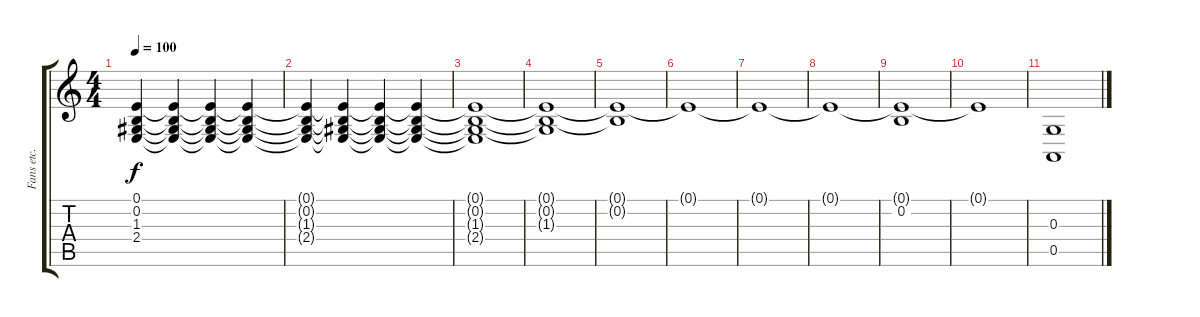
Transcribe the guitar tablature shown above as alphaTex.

\track ("Fans etc." "Fans etc.") {instrument applause}
\staff {score tabs}
\tuning (E4 B3 G3 D3 A2 E2) {hide}
\ts (4 4)
\tempo 100
\clef g2
\ks c
(0.1{t} 0.2{t} 1.3{t} 2.4{t}).4{dy f volume 16} (0.1{t} 0.2{t} 1.3{t} 2.4{t}).4 (0.1{t} 0.2{t} 1.3{t} 2.4{t}).4{volume 15} (0.1{t} 0.2{t} 1.3{t} 2.4{t}).4 |
(0.1{t} 0.2{t} 1.3{t} 2.4{t}).4{volume 10} (0.1{t} 0.2{t} 1.3{t} 2.4{t}).4 (0.1{t} 0.2{t} 1.3{t} 2.4{t}).4{volume 10} (0.1{t} 0.2{t} 1.3{t} 2.4{t}).4 |
(0.1{t} 0.2{t} 1.3{t} 2.4{t}).1{volume 10} |
(0.1{t} 0.2{t} 1.3{t}).1{volume 10} |
(0.1{t} 0.2{t}).1{volume 11} |
0.1{t}.1{volume 10} |
0.1{t}.1 |
0.1{t}.1{volume 8} |
(0.1{t} 0.2).1{volume 6} |
0.1{t}.1{volume 5} |
(0.3 0.5).1{volume 3}
